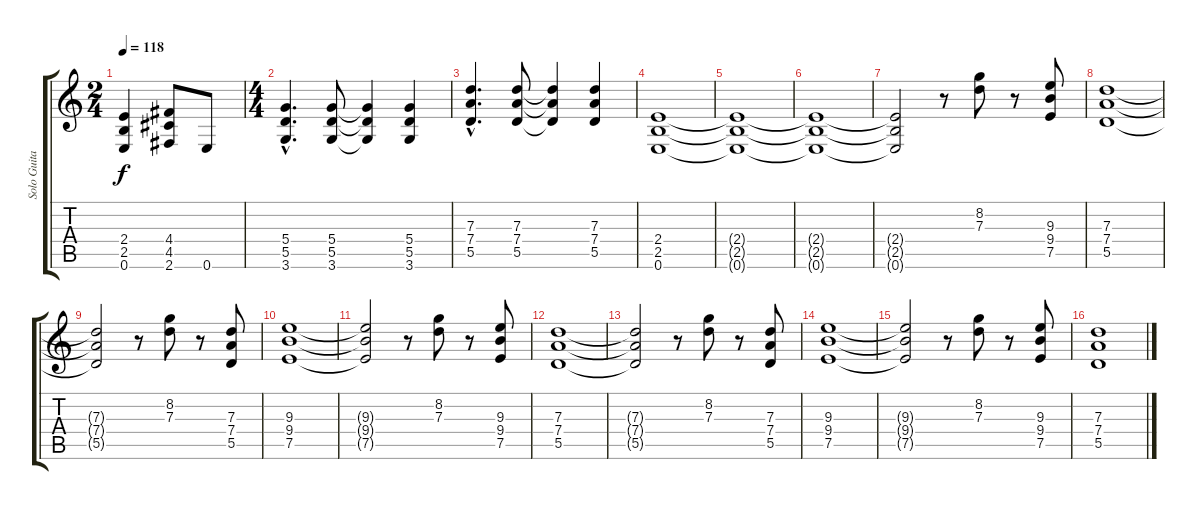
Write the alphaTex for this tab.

\track ("Solo Guitar" "Solo Guita") {instrument distortionguitar}
\staff {score tabs}
\tuning (E4 B3 G3 D3 A2 E2) {hide}
\ts (2 4)
\tempo 118
\clef g2
\ks c
(2.4 2.5 0.6).4{dy f} (4.4 4.5 2.6).8 0.6.8 |
\ts (4 4)
(5.4{hac} 5.5{hac} 3.6{hac}).4{d} (5.4 5.5 3.6).8 (5.4{t} 5.5{t} 3.6{t}).4 (5.4 5.5 3.6).4 |
(7.3{hac} 7.4{hac} 5.5{hac}).4{d} (7.3 7.4 5.5).8 (7.3{t} 7.4{t} 5.5{t}).4 (7.3 7.4 5.5).4 |
(2.4 2.5 0.6).1 |
(2.4{t} 2.5{t} 0.6{t}).1 |
(2.4{t} 2.5{t} 0.6{t}).1 |
(2.4{t} 2.5{t} 0.6{t}).2 r.8 (8.2 7.3).8 r.8 (9.3 9.4 7.5).8 |
(7.3 7.4 5.5).1 |
(7.3{t} 7.4{t} 5.5{t}).2 r.8 (8.2 7.3).8 r.8 (7.3 7.4 5.5).8 |
(9.3 9.4 7.5).1 |
(9.3{t} 9.4{t} 7.5{t}).2 r.8 (8.2 7.3).8 r.8 (9.3 9.4 7.5).8 |
(7.3 7.4 5.5).1 |
(7.3{t} 7.4{t} 5.5{t}).2 r.8 (8.2 7.3).8 r.8 (7.3 7.4 5.5).8 |
(9.3 9.4 7.5).1 |
(9.3{t} 9.4{t} 7.5{t}).2 r.8 (8.2 7.3).8 r.8 (9.3 9.4 7.5).8 |
(7.3 7.4 5.5).1
